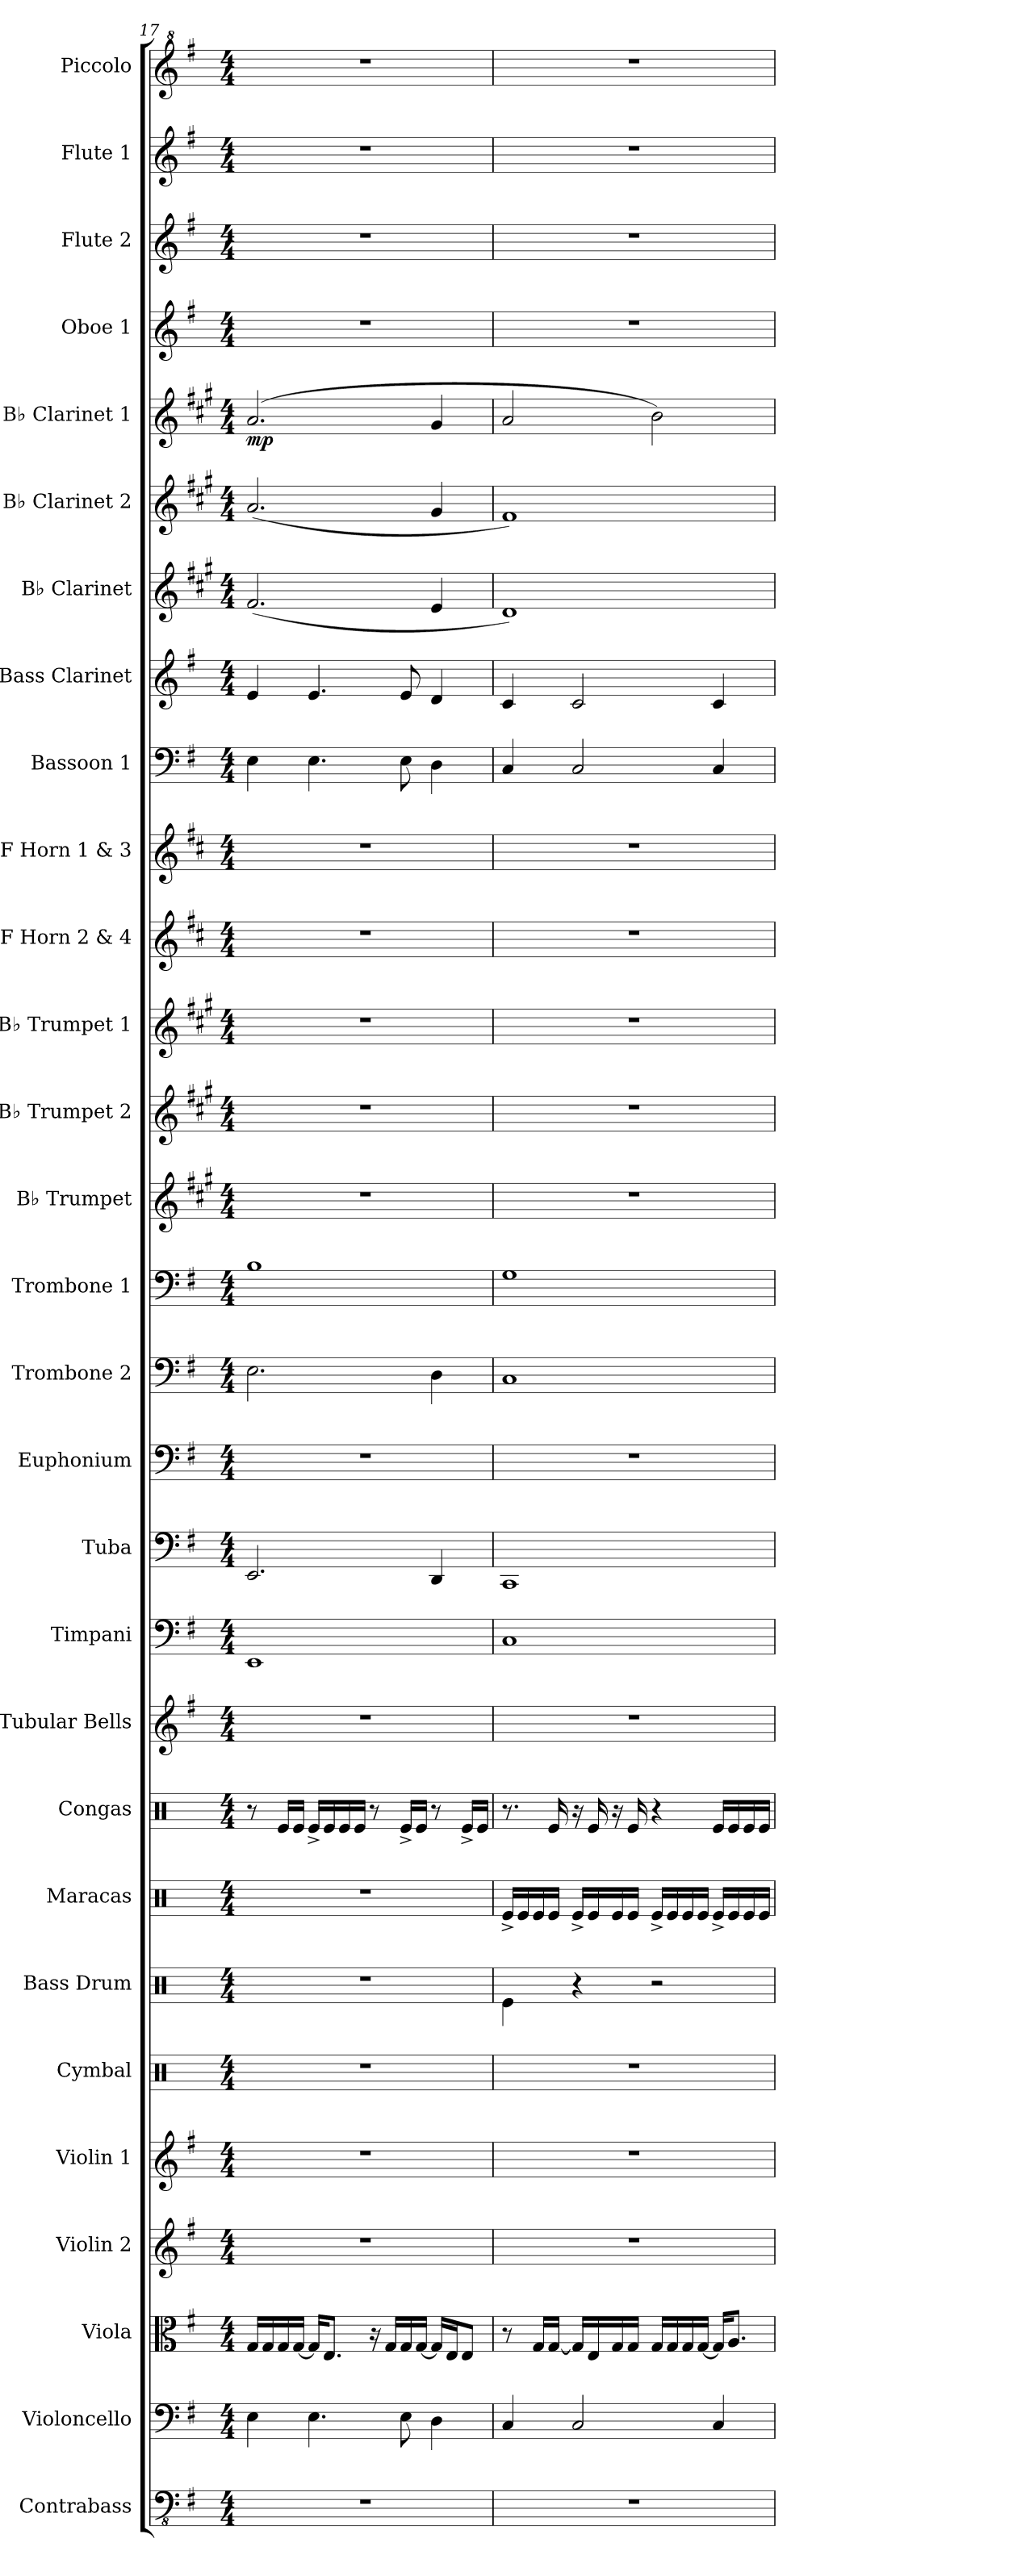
**kern	**kern	**kern	**kern	**kern	**kern	**kern	**kern	**kern	**kern	**kern	**kern	**kern	**kern	**kern	**kern	**kern	**kern	**kern	**kern	**kern	**kern	**kern	**dynam	**kern	**dynam	**kern	**dynam	**kern	**kern	**kern	**kern
*part29	*part28	*part27	*part26	*part25	*part24	*part23	*part22	*part21	*part20	*part19	*part18	*part17	*part16	*part15	*part14	*part13	*part12	*part11	*part10	*part9	*part8	*part7	*part7	*part6	*part6	*part5	*part5	*part4	*part3	*part2	*part1
*staff29	*staff28	*staff27	*staff26	*staff25	*staff24	*staff23	*staff22	*staff21	*staff20	*staff19	*staff18	*staff17	*staff16	*staff15	*staff14	*staff13	*staff12	*staff11	*staff10	*staff9	*staff8	*staff7	*staff7	*staff6	*staff6	*staff5	*staff5	*staff4	*staff3	*staff2	*staff1
*I"Contrabass	*I"Violoncello	*I"Viola	*I"Violin 2	*I"Violin 1	*I"Cymbal	*I"Bass Drum	*I"Maracas	*I"Congas	*I"Tubular Bells	*I"Timpani	*I"Tuba	*I"Euphonium	*I"Trombone 2	*I"Trombone 1	*I"B♭ Trumpet	*I"B♭ Trumpet 2	*I"B♭ Trumpet 1	*I"F Horn 2 &amp; 4	*I"F Horn 1 &amp; 3	*I"Bassoon 1	*I"Bass Clarinet	*I"B♭ Clarinet	*	*I"B♭ Clarinet 2	*	*I"B♭ Clarinet 1	*	*I"Oboe 1	*I"Flute 2	*I"Flute 1	*I"Piccolo
*I'Cb.	*I'Vc.	*I'Vla.	*I'Vln. 2	*I'Vln. 1	*I'Cym.	*I'B. Dr.	*I'Mrcs.	*I'Co.	*I'Tu. Be.	*I'Timp.	*I'Tba.	*I'Euph.	*I'Tbn. 2	*I'Tbn. 1	*I'B♭ Tpt.	*I'B♭ Tpt. 2	*I'B♭ Tpt. 1	*I'F Hn. 2 4	*I'F Hn. 1 3	*I'Bsn. 1	*I'B. Cl.	*I'B♭ Cl.	*	*I'B♭ Cl. 2	*	*I'B♭ Cl. 1	*	*I'Ob. 1	*I'Fl. 2	*I'Fl. 1	*I'Picc.
*clefFv4	*clefF4	*clefC3	*clefG2	*clefG2	*clefX	*clefX	*clefX	*clefX	*clefG2	*clefF4	*clefF4	*clefF4	*clefF4	*clefF4	*clefG2	*clefG2	*clefG2	*clefG2	*clefG2	*clefF4	*clefG2	*clefG2	*	*clefG2	*	*clefG2	*	*clefG2	*clefG2	*clefG2	*clefG^2
*	*	*	*	*	*	*	*	*	*	*	*	*	*	*	*ITrd1c2	*ITrd1c2	*ITrd1c2	*ITrd4c7	*ITrd4c7	*	*ITrd8c14	*ITrd1c2	*	*ITrd1c2	*	*ITrd1c2	*	*	*	*	*ITrd-7c-12
*k[f#]	*k[f#]	*k[f#]	*k[f#]	*k[f#]	*k[]	*k[]	*k[]	*k[]	*k[f#]	*k[f#]	*k[f#]	*k[f#]	*k[f#]	*k[f#]	*k[f#]	*k[f#]	*k[f#]	*k[f#]	*k[f#]	*k[f#]	*k[f#]	*k[f#]	*	*k[f#]	*	*k[f#]	*	*k[f#]	*k[f#]	*k[f#]	*k[f#]
*M4/4	*M4/4	*M4/4	*M4/4	*M4/4	*M4/4	*M4/4	*M4/4	*M4/4	*M4/4	*M4/4	*M4/4	*M4/4	*M4/4	*M4/4	*M4/4	*M4/4	*M4/4	*M4/4	*M4/4	*M4/4	*M4/4	*M4/4	*	*M4/4	*	*M4/4	*	*M4/4	*M4/4	*M4/4	*M4/4
=17	=17	=17	=17	=17	=17	=17	=17	=17	=17	=17	=17	=17	=17	=17	=17	=17	=17	=17	=17	=17	=17	=17	=17	=17	=17	=17	=17	=17	=17	=17	=17
!	!	!	!	!	!	!	!	!	!	!	!	!	!	!	!	!	!	!	!	!	!	!	!LO:DY:b	!	!	!	!	!	!	!	!
!	!	!	!	!	!	!	!	!	!	!	!	!	!	!	!	!	!	!	!	!	!	!	!LO:DY:n=1:b	!	!LO:DY:b	!	!	!	!	!	!
!	!	!	!	!	!	!	!	!	!	!	!	!	!	!	!	!	!	!	!	!	!	!	!	!	!LO:DY:n=1:b	!	!LO:DY:b	!	!	!	!
1r	4E\	16G/LL	1r	1r	1r	1r	1r	8r	1r	1EE	2.EE/	1r	2.E\	1B	1r	1r	1r	1r	1r	4E\	4E/	(2.e/	mp mp	(2.g/	mp mp	(2.g/	mp	1r	1r	1r	1r
.	.	16G/	.	.	.	.	.	.	.	.	.	.	.	.	.	.	.	.	.	.	.	.	.	.	.	.	.	.	.	.	.
.	.	16G/	.	.	.	.	.	16Re/LL	.	.	.	.	.	.	.	.	.	.	.	.	.	.	.	.	.	.	.	.	.	.	.
.	.	[16G/JJ	.	.	.	.	.	16Re/JJ	.	.	.	.	.	.	.	.	.	.	.	.	.	.	.	.	.	.	.	.	.	.	.
.	4.E\	16G/KL]	.	.	.	.	.	16Re^/LL	.	.	.	.	.	.	.	.	.	.	.	4.E\	4.E/	.	.	.	.	.	.	.	.	.	.
.	.	8.E/J	.	.	.	.	.	16Re/	.	.	.	.	.	.	.	.	.	.	.	.	.	.	.	.	.	.	.	.	.	.	.
.	.	.	.	.	.	.	.	16Re/	.	.	.	.	.	.	.	.	.	.	.	.	.	.	.	.	.	.	.	.	.	.	.
.	.	.	.	.	.	.	.	16Re/JJ	.	.	.	.	.	.	.	.	.	.	.	.	.	.	.	.	.	.	.	.	.	.	.
.	.	16r	.	.	.	.	.	8r	.	.	.	.	.	.	.	.	.	.	.	.	.	.	.	.	.	.	.	.	.	.	.
.	.	16G/LL	.	.	.	.	.	.	.	.	.	.	.	.	.	.	.	.	.	.	.	.	.	.	.	.	.	.	.	.	.
.	8E\	16G/	.	.	.	.	.	16Re^/LL	.	.	.	.	.	.	.	.	.	.	.	8E\	8E/	.	.	.	.	.	.	.	.	.	.
.	.	[16G/JJ	.	.	.	.	.	16Re/JJ	.	.	.	.	.	.	.	.	.	.	.	.	.	.	.	.	.	.	.	.	.	.	.
.	4D\	16G/LL]	.	.	.	.	.	8r	.	.	4DD/	.	4D\	.	.	.	.	.	.	4D\	4D/	4d/	.	4f#/	.	4f#/	.	.	.	.	.
.	.	16E/J	.	.	.	.	.	.	.	.	.	.	.	.	.	.	.	.	.	.	.	.	.	.	.	.	.	.	.	.	.
.	.	8E/J	.	.	.	.	.	16Re^/LL	.	.	.	.	.	.	.	.	.	.	.	.	.	.	.	.	.	.	.	.	.	.	.
.	.	.	.	.	.	.	.	16Re/JJ	.	.	.	.	.	.	.	.	.	.	.	.	.	.	.	.	.	.	.	.	.	.	.
=18	=18	=18	=18	=18	=18	=18	=18	=18	=18	=18	=18	=18	=18	=18	=18	=18	=18	=18	=18	=18	=18	=18	=18	=18	=18	=18	=18	=18	=18	=18	=18
1r	4C/	8r	1r	1r	1r	4Re\	16Re^/LL	8.r	1r	1C	1CC	1r	1C	1G	1r	1r	1r	1r	1r	4C/	4C/	1c)	.	1e)	.	2g/	.	1r	1r	1r	1r
.	.	.	.	.	.	.	16Re/	.	.	.	.	.	.	.	.	.	.	.	.	.	.	.	.	.	.	.	.	.	.	.	.
.	.	16G/LL	.	.	.	.	16Re/	.	.	.	.	.	.	.	.	.	.	.	.	.	.	.	.	.	.	.	.	.	.	.	.
.	.	[16G/JJ	.	.	.	.	16Re/JJ	16Re/	.	.	.	.	.	.	.	.	.	.	.	.	.	.	.	.	.	.	.	.	.	.	.
.	2C/	16G/LL]	.	.	.	4r	16Re^/LL	16r	.	.	.	.	.	.	.	.	.	.	.	2C/	2C/	.	.	.	.	.	.	.	.	.	.
.	.	16E/	.	.	.	.	16Re/	16Re/	.	.	.	.	.	.	.	.	.	.	.	.	.	.	.	.	.	.	.	.	.	.	.
.	.	16G/	.	.	.	.	16Re/	16r	.	.	.	.	.	.	.	.	.	.	.	.	.	.	.	.	.	.	.	.	.	.	.
.	.	16G/JJ	.	.	.	.	16Re/JJ	16Re/	.	.	.	.	.	.	.	.	.	.	.	.	.	.	.	.	.	.	.	.	.	.	.
.	.	16G/LL	.	.	.	2r	16Re^/LL	4r	.	.	.	.	.	.	.	.	.	.	.	.	.	.	.	.	.	2a\)	.	.	.	.	.
.	.	16G/	.	.	.	.	16Re/	.	.	.	.	.	.	.	.	.	.	.	.	.	.	.	.	.	.	.	.	.	.	.	.
.	.	16G/	.	.	.	.	16Re/	.	.	.	.	.	.	.	.	.	.	.	.	.	.	.	.	.	.	.	.	.	.	.	.
.	.	[16G/JJ	.	.	.	.	16Re/JJ	.	.	.	.	.	.	.	.	.	.	.	.	.	.	.	.	.	.	.	.	.	.	.	.
.	4C/	16G/KL]	.	.	.	.	16Re^/LL	16Re/LL	.	.	.	.	.	.	.	.	.	.	.	4C/	4C/	.	.	.	.	.	.	.	.	.	.
.	.	8.A/J	.	.	.	.	16Re/	16Re/	.	.	.	.	.	.	.	.	.	.	.	.	.	.	.	.	.	.	.	.	.	.	.
.	.	.	.	.	.	.	16Re/	16Re/	.	.	.	.	.	.	.	.	.	.	.	.	.	.	.	.	.	.	.	.	.	.	.
.	.	.	.	.	.	.	16Re/JJ	16Re/JJ	.	.	.	.	.	.	.	.	.	.	.	.	.	.	.	.	.	.	.	.	.	.	.
=	=	=	=	=	=	=	=	=	=	=	=	=	=	=	=	=	=	=	=	=	=	=	=	=	=	=	=	=	=	=	=
*-	*-	*-	*-	*-	*-	*-	*-	*-	*-	*-	*-	*-	*-	*-	*-	*-	*-	*-	*-	*-	*-	*-	*-	*-	*-	*-	*-	*-	*-	*-	*-
